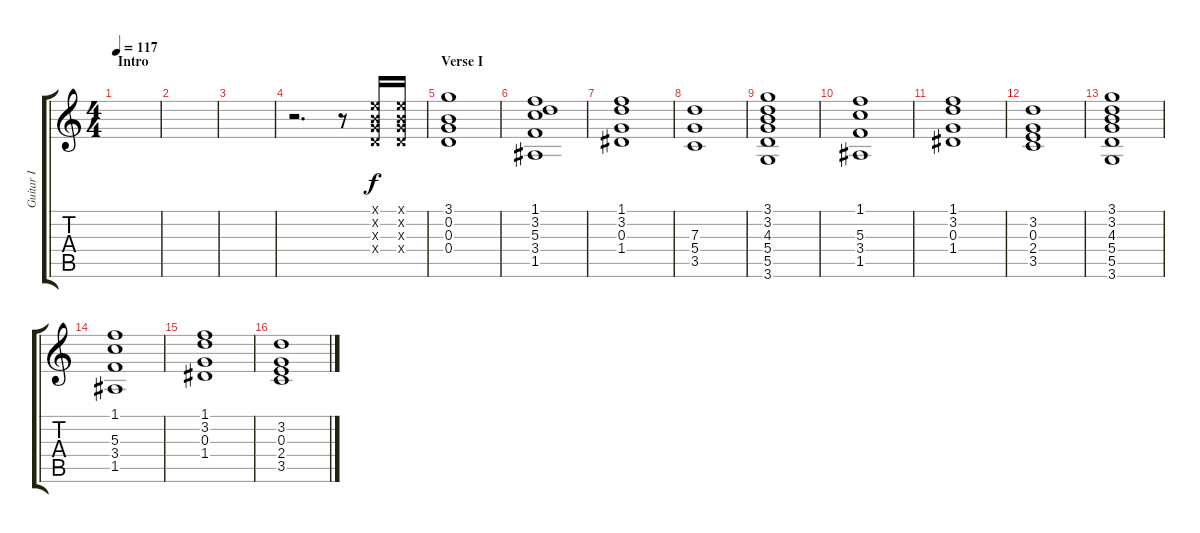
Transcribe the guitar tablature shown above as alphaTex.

\track ("Guitar I" "Guitar I") {instrument distortionguitar}
\staff {score tabs}
\tuning (E4 B3 G3 D3 A2 E2) {hide}
\ts (4 4)
\section ("" "Intro")
\tempo 117
\clef g2
\ks c
|
|
|
r.2{d} r.8 (0.1{x} 0.2{x} 0.3{x} 0.4{x}).16 (0.1{x} 0.2{x} 0.3{x} 0.4{x}).16 |
\section ("" "Verse I")
(3.1 0.2 0.3 0.4).1 |
(1.1 3.2 5.3 3.4 1.5).1 |
(1.1 3.2 0.3 1.4).1 |
(7.3 5.4 3.5).1 |
(3.1 3.2 4.3 5.4 5.5 3.6).1 |
(1.1 5.3 3.4 1.5).1 |
(1.1 3.2 0.3 1.4).1 |
(3.2 0.3 2.4 3.5).1 |
(3.1 3.2 4.3 5.4 5.5 3.6).1 |
(1.1 5.3 3.4 1.5).1 |
(1.1 3.2 0.3 1.4).1 |
(3.2 0.3 2.4 3.5).1
